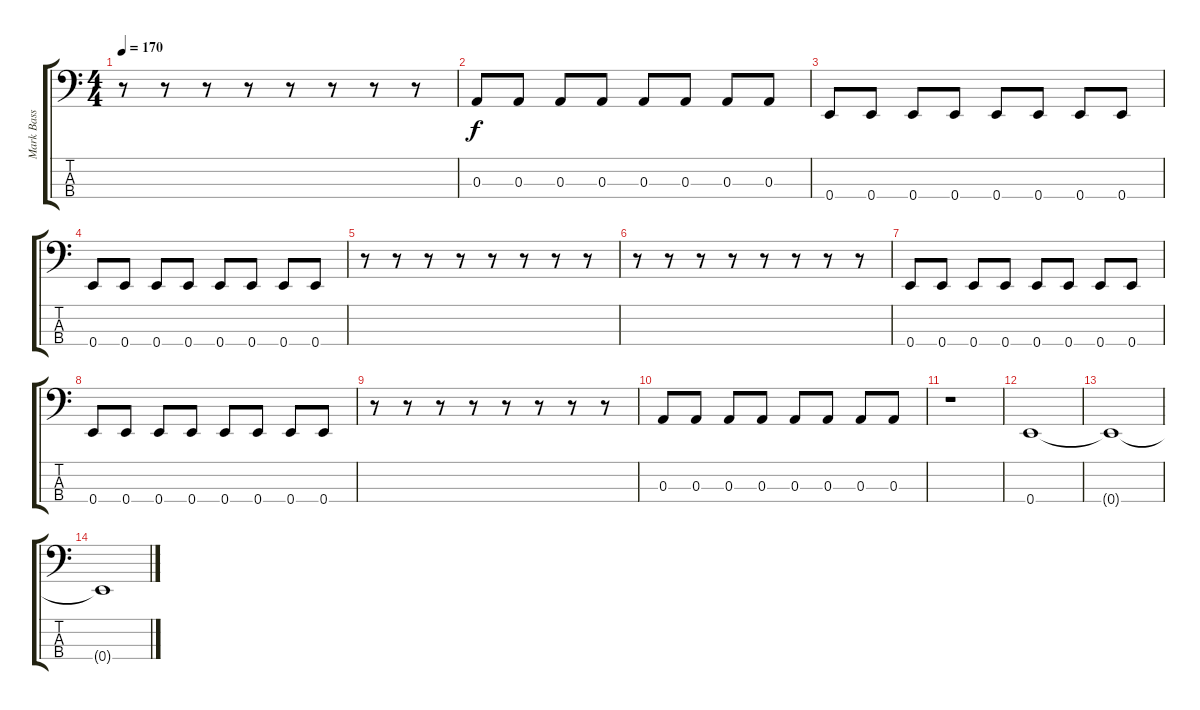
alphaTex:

\track ("Mark Bass" "Mark Bass") {instrument electricbassfinger}
\staff {score tabs}
\tuning (G2 D2 A1 E1) {hide}
\ts (4 4)
\tempo 170
\clef f4
\ks c
r.8{dy f} r.8 r.8 r.8 r.8 r.8 r.8 r.8 |
0.3.8 0.3.8 0.3.8 0.3.8 0.3.8 0.3.8 0.3.8 0.3.8 |
0.4.8 0.4.8 0.4.8 0.4.8 0.4.8 0.4.8 0.4.8 0.4.8 |
0.4.8 0.4.8 0.4.8 0.4.8 0.4.8 0.4.8 0.4.8 0.4.8 |
r.8 r.8 r.8 r.8 r.8 r.8 r.8 r.8 |
r.8 r.8 r.8 r.8 r.8 r.8 r.8 r.8 |
0.4.8 0.4.8 0.4.8 0.4.8 0.4.8 0.4.8 0.4.8 0.4.8 |
0.4.8 0.4.8 0.4.8 0.4.8 0.4.8 0.4.8 0.4.8 0.4.8 |
r.8 r.8 r.8 r.8 r.8 r.8 r.8 r.8 |
0.3.8 0.3.8 0.3.8 0.3.8 0.3.8 0.3.8 0.3.8 0.3.8 |
r.1 |
0.4.1 |
0.4{t}.1{volume 0} |
0.4{t}.1
